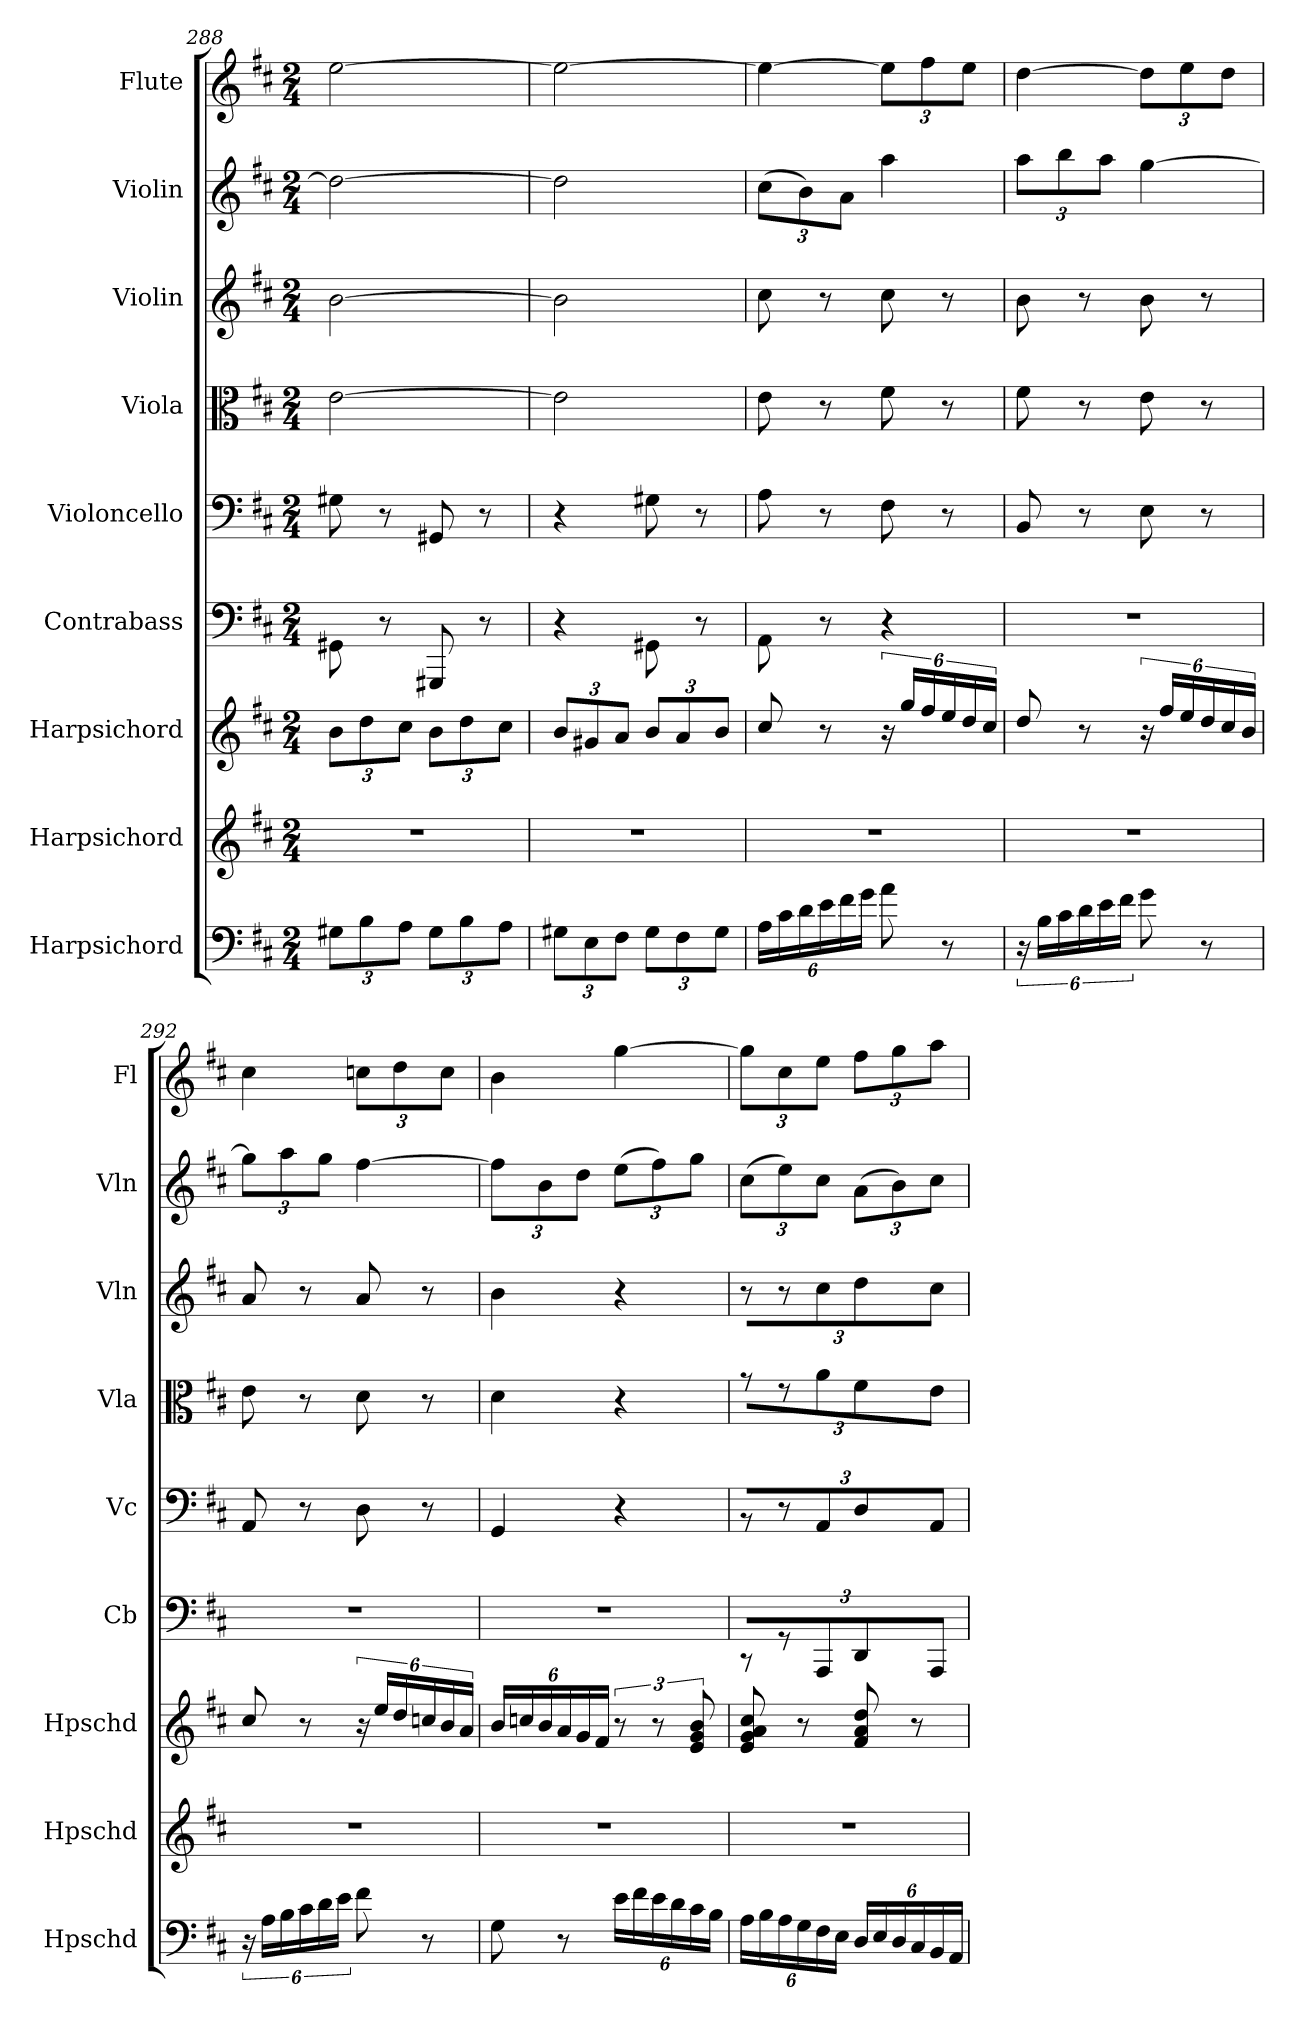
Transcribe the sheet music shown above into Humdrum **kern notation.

**kern	**kern	**kern	**kern	**kern	**kern	**kern	**kern	**kern
*part9	*part8	*part7	*part6	*part5	*part4	*part3	*part2	*part1
*staff9	*staff8	*staff7	*staff6	*staff5	*staff4	*staff3	*staff2	*staff1
*I"Harpsichord	*I"Harpsichord	*I"Harpsichord	*I"Contrabass	*I"Violoncello	*I"Viola	*I"Violin	*I"Violin	*I"Flute
*I'Hpschd	*I'Hpschd	*I'Hpschd	*I'Cb	*I'Vc	*I'Vla	*I'Vln	*I'Vln	*I'Fl
*clefF4	*clefG2	*clefG2	*clefF4	*clefF4	*clefC3	*clefG2	*clefG2	*clefG2
*k[f#c#]	*k[f#c#]	*k[f#c#]	*k[f#c#]	*k[f#c#]	*k[f#c#]	*k[f#c#]	*k[f#c#]	*k[f#c#]
*D:	*D:	*D:	*D:	*D:	*D:	*D:	*D:	*D:
*M2/4	*M2/4	*M2/4	*M2/4	*M2/4	*M2/4	*M2/4	*M2/4	*M2/4
=288	=288	=288	=288	=288	=288	=288	=288	=288
12G#X\L	2r	12b\L	8GG#X\	8G#X\	[2e\	[2b\	2dd\_	[2ee\
12B\	.	12dd\	.	.	.	.	.	.
.	.	.	8r	8r	.	.	.	.
12A\J	.	12cc#\J	.	.	.	.	.	.
12G#\L	.	12b\L	8GGG#X/	8GG#X/	.	.	.	.
12B\	.	12dd\	.	.	.	.	.	.
.	.	.	8r	8r	.	.	.	.
12A\J	.	12cc#\J	.	.	.	.	.	.
=289	=289	=289	=289	=289	=289	=289	=289	=289
12G#X\L	2r	12b/L	4r	4r	2e\]	2b\]	2dd\]	2ee\_
12E\	.	12g#X/	.	.	.	.	.	.
12F#\J	.	12a/J	.	.	.	.	.	.
12G#\L	.	12b/L	8GG#X\	8G#X\	.	.	.	.
12F#\	.	12a/	.	.	.	.	.	.
.	.	.	8r	8r	.	.	.	.
12G#\J	.	12b/J	.	.	.	.	.	.
=290	=290	=290	=290	=290	=290	=290	=290	=290
24A\LL	2r	8cc#/	8AA\	8A\	8e\	8cc#\	(12cc#\L	4ee\_
24c#\	.	.	.	.	.	.	.	.
24d\	.	.	.	.	.	.	12b\)	.
24e\	.	8r	8r	8r	8r	8r	.	.
24f#\	.	.	.	.	.	.	12a\J	.
24g\JJ	.	.	.	.	.	.	.	.
8a\	.	24r	4r	8F#\	8f#\	8cc#\	4aa\	12ee\L]
.	.	24gg/LL	.	.	.	.	.	.
.	.	24ff#/	.	.	.	.	.	12ff#\
8r	.	24ee/	.	8r	8r	8r	.	.
.	.	24dd/	.	.	.	.	.	12ee\J
.	.	24cc#/JJ	.	.	.	.	.	.
=291	=291	=291	=291	=291	=291	=291	=291	=291
24r	2r	8dd/	2r	8BB/	8f#\	8b\	12aa\L	[4dd\
24B\LL	.	.	.	.	.	.	.	.
24c#\	.	.	.	.	.	.	12bb\	.
24d\	.	8r	.	8r	8r	8r	.	.
24e\	.	.	.	.	.	.	12aa\J	.
24f#\JJ	.	.	.	.	.	.	.	.
8g\	.	24r	.	8E\	8e\	8b\	[4gg\	12dd\L]
.	.	24ff#/LL	.	.	.	.	.	.
.	.	24ee/	.	.	.	.	.	12ee\
8r	.	24dd/	.	8r	8r	8r	.	.
.	.	24cc#/	.	.	.	.	.	12dd\J
.	.	24b/JJ	.	.	.	.	.	.
=292	=292	=292	=292	=292	=292	=292	=292	=292
24r	2r	8cc#/	2r	8AA/	8e\	8a/	12gg\L]	4cc#\
24A\LL	.	.	.	.	.	.	.	.
24B\	.	.	.	.	.	.	12aa\	.
24c#\	.	8r	.	8r	8r	8r	.	.
24d\	.	.	.	.	.	.	12gg\J	.
24e\JJ	.	.	.	.	.	.	.	.
8f#\	.	24r	.	8D\	8d\	8a/	[4ff#\	12ccn\L
.	.	24ee/LL	.	.	.	.	.	.
.	.	24dd/	.	.	.	.	.	12dd\
8r	.	24ccn/	.	8r	8r	8r	.	.
.	.	24b/	.	.	.	.	.	12cc\J
.	.	24a/JJ	.	.	.	.	.	.
=293	=293	=293	=293	=293	=293	=293	=293	=293
8G\	2r	24b/LL	2r	4GG/	4d\	4b\	12ff#\L]	4b\
.	.	24ccn/	.	.	.	.	.	.
.	.	24b/	.	.	.	.	12b\	.
8r	.	24a/	.	.	.	.	.	.
.	.	24g/	.	.	.	.	12dd\J	.
.	.	24f#/JJ	.	.	.	.	.	.
24e\LL	.	12r	.	4r	4r	4r	(12ee\L	[4gg\
24f#\	.	.	.	.	.	.	.	.
24e\	.	12r	.	.	.	.	12ff#\)	.
24d\	.	.	.	.	.	.	.	.
24c#\	.	12e/ 12g/ 12b/	.	.	.	.	12gg\J	.
24B\JJ	.	.	.	.	.	.	.	.
=294	=294	=294	=294	=294	=294	=294	=294	=294
24A\LL	2r	8e/ 8g/ 8a/ 8cc#/	12r	12r	12r	12r	(12cc#\L	12gg\L]
24B\	.	.	.	.	.	.	.	.
24A\	.	.	12r	12r	12r	12r	12ee\)	12cc#\
24G\	.	8r	.	.	.	.	.	.
24F#\	.	.	12AAA/	12AA/	12a\	12cc#\	12cc#\J	12ee\J
24E\JJ	.	.	.	.	.	.	.	.
24D/LL	.	8f#/ 8a/ 8dd/	6DD/	6D/	6f#\	6dd\	(12a\L	12ff#\L
24E/	.	.	.	.	.	.	.	.
24D/	.	.	.	.	.	.	12b\)	12gg\
24C#/	.	8r	.	.	.	.	.	.
24BB/	.	.	12AAA/J	12AA/J	12e\J	12cc#\J	12cc#\J	12aa\J
24AA/JJ	.	.	.	.	.	.	.	.
=	=	=	=	=	=	=	=	=
*-	*-	*-	*-	*-	*-	*-	*-	*-
